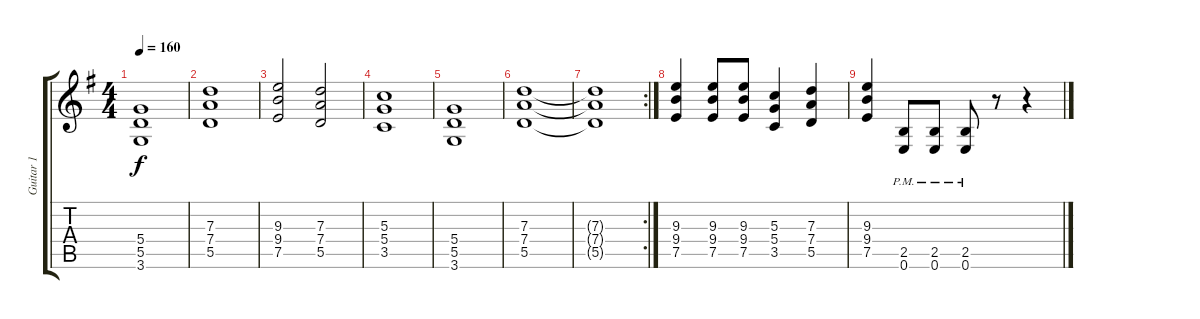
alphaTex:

\track ("Guitar 1" "Guitar 1") {instrument distortionguitar}
\staff {score tabs}
\tuning (E4 B3 G3 D3 A2 E2) {hide}
\ts (4 4)
\tempo 160
\clef g2
\ks eminor
(5.4 5.5 3.6).1{dy f} |
(7.3 7.4 5.5).1 |
(9.3 9.4 7.5).2 (7.3 7.4 5.5).2 |
(5.3 5.4 3.5).1 |
(5.4 5.5 3.6).1 |
(7.3 7.4 5.5).1 |
\rc 2
(7.3{t} 7.4{t} 5.5{t}).1 |
(9.3 9.4 7.5).4 (9.3 9.4 7.5).8 (9.3 9.4 7.5).8 (5.3 5.4 3.5).4 (7.3 7.4 5.5).4 |
(9.3 9.4 7.5).4 (2.5{pm} 0.6{pm}).8 (2.5{pm} 0.6{pm}).8 (2.5{pm} 0.6{pm}).8 r.8 r.4
